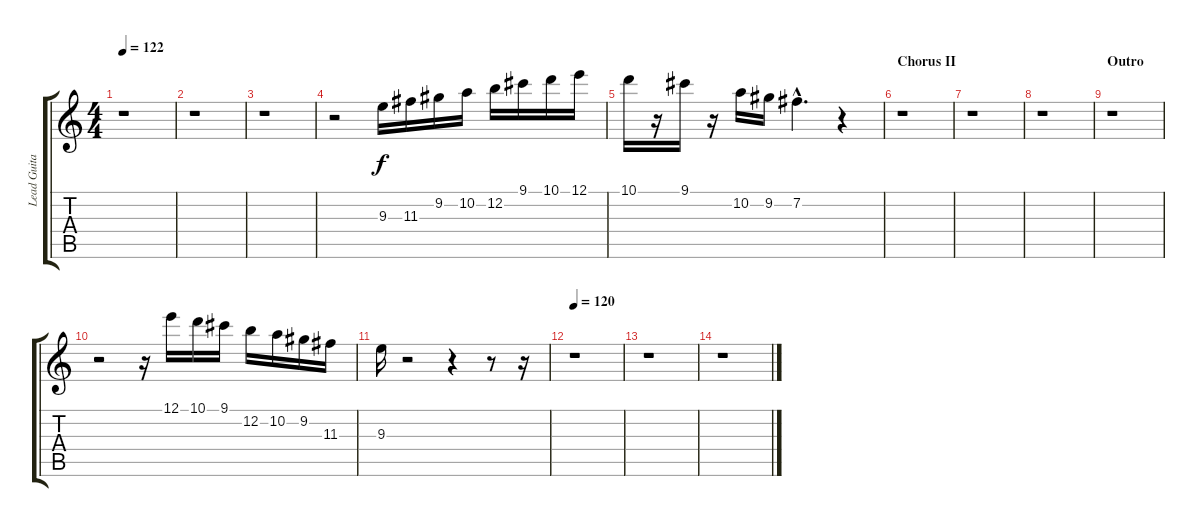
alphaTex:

\track ("Lead Guitar" "Lead Guita") {instrument acousticguitarsteel}
\staff {score tabs}
\tuning (E4 B3 G3 D3 A2 E2) {hide}
\ts (4 4)
\tempo 122
\clef g2
\ks c
r.1{dy f} |
r.1 |
r.1 |
r.2 9.3.16 11.3.16 9.2.16 10.2.16 12.2.16 9.1.16 10.1.16 12.1.16 |
10.1.16 r.16 9.1.16 r.16 10.2.16 9.2.16 7.2{hac}.4{d} r.4 |
\section ("" "Chorus II")
r.1 |
r.1 |
r.1 |
\section ("" "Outro")
r.1 |
r.2 r.16 12.1.16 10.1.16 9.1.16 12.2.16 10.2.16 9.2.16 11.3.16 |
9.3.16 r.2 r.4 r.8 r.16 |
\tempo 120
r.1 |
r.1 |
r.1
